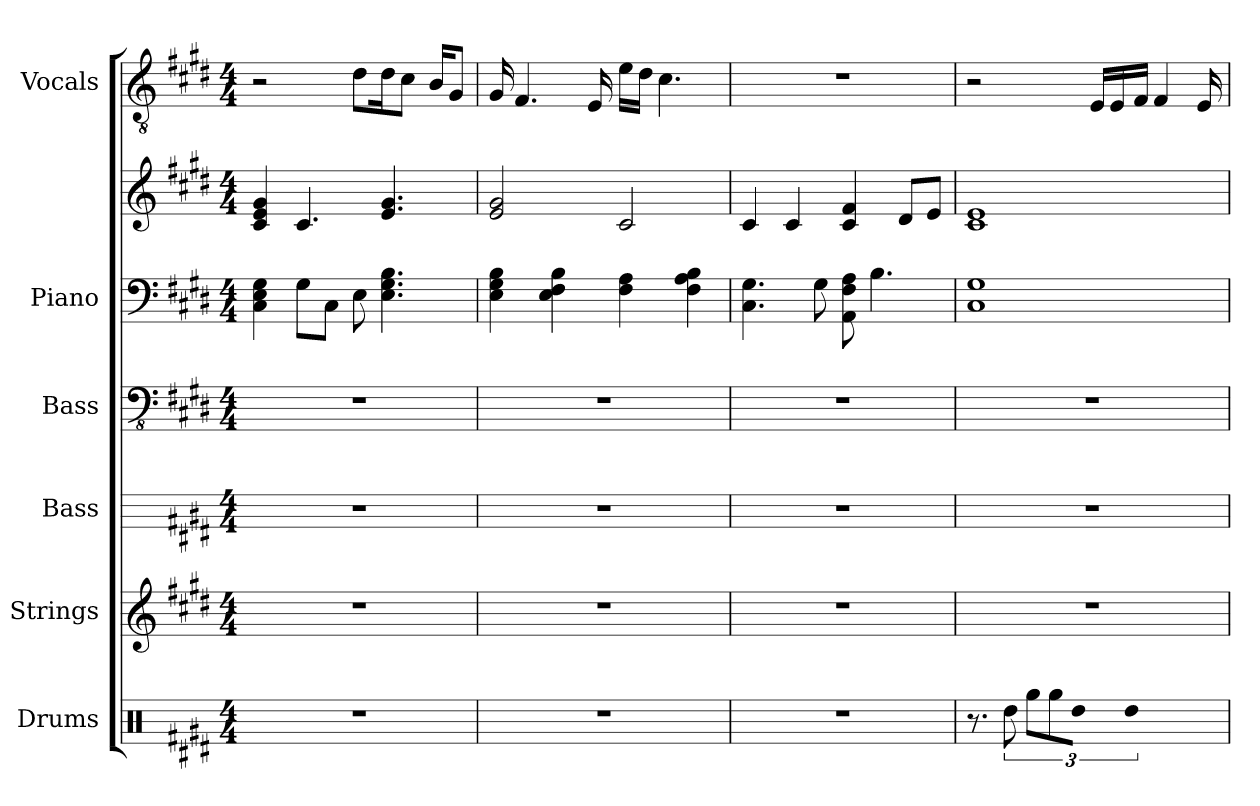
**kern	**kern	**kern	**kern	**kern	**kern	**kern
*part6	*part5	*part4	*part3	*part2	*part2	*part1
*staff7	*staff6	*staff5	*staff4	*staff3	*staff2	*staff1
*I"Drums	*I"Strings	*I"Bass	*I"Bass	*I"Piano	*	*I"Vocals
*	*	*stria4	*	*	*	*
*clefX	*clefG2	*	*clefFv4	*clefF4	*clefG2	*clefGv2
*k[f#c#g#d#]	*k[f#c#g#d#]	*k[f#c#g#d#]	*k[f#c#g#d#]	*k[f#c#g#d#]	*k[f#c#g#d#]	*k[f#c#g#d#]
*E:	*E:	*E:	*E:	*E:	*E:	*E:
*M4/4	*M4/4	*M4/4	*M4/4	*M4/4	*M4/4	*M4/4
*MM71	*MM71	*MM71	*MM71	*MM71	*MM71	*MM71
=1	=1	=1	=1	=1	=1	=1
1r	1r	1r	1r	4C# 4E 4G#	4c# 4e 4g#	2r
.	.	.	.	8G#\L	4.c#	.
.	.	.	.	8C#\J	.	.
.	.	.	.	8E	.	8d#\L
.	.	.	.	4.B 4.G# 4.E	4.g# 4.e	16d#\K
.	.	.	.	.	.	8c#\J
.	.	.	.	.	.	16B/KL
.	.	.	.	.	.	8G#/J
=2	=2	=2	=2	=2	=2	=2
1r	1r	1r	1r	4B 4G# 4E	2g# 2e	16G#
.	.	.	.	.	.	4.F#
.	.	.	.	4E 4F# 4B	.	.
.	.	.	.	.	.	16E
.	.	.	.	4F# 4A	2c#	16e\LL
.	.	.	.	.	.	16d#\JJ
.	.	.	.	.	.	4.c#
.	.	.	.	4A 4B 4F#	.	.
=3	=3	=3	=3	=3	=3	=3
1r	1r	1r	1r	4.C# 4.G#	4c#	1r
.	.	.	.	.	4c#	.
.	.	.	.	8G#	.	.
.	.	.	.	8AA 8F# 8A	4c# 4f#	.
.	.	.	.	4.B	.	.
.	.	.	.	.	8d#/L	.
.	.	.	.	.	8e/J	.
=4	=4	=4	=4	=4	=4	=4
8.r	1r	1r	1r	1C# 1G#	1c# 1e	2r
12Rdd	.	.	.	.	.	.
12RggL	.	.	.	.	.	.
12Rgg	.	.	.	.	.	.
16RddJk	.	.	.	.	.	.
2Rdd	.	.	.	.	.	16E/LL
.	.	.	.	.	.	16E/
.	.	.	.	.	.	16F#/JJ
.	.	.	.	.	.	4F#
.	.	.	.	.	.	16E
=	=	=	=	=	=	=
*-	*-	*-	*-	*-	*-	*-
